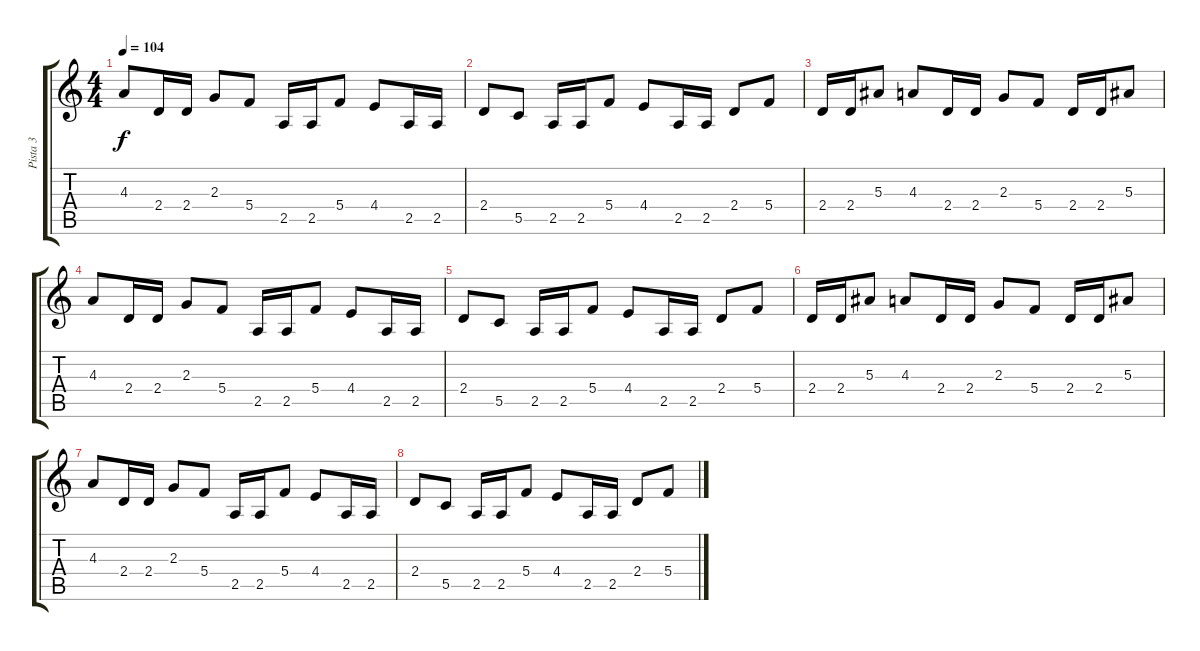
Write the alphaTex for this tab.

\track ("Pista 3" "Pista 3") {instrument overdrivenguitar}
\staff {score tabs}
\tuning (D4 A3 F3 C3 G2 D2) {hide}
\ts (4 4)
\tempo 104
\clef g2
\ks c
4.3.8{dy f} 2.4.16 2.4.16 2.3.8 5.4.8 2.5.16 2.5.16 5.4.8 4.4.8 2.5.16 2.5.16 |
2.4.8 5.5.8 2.5.16 2.5.16 5.4.8 4.4.8 2.5.16 2.5.16 2.4.8 5.4.8 |
2.4.16 2.4.16 5.3.8 4.3.8 2.4.16 2.4.16 2.3.8 5.4.8 2.4.16 2.4.16 5.3.8 |
4.3.8 2.4.16 2.4.16 2.3.8 5.4.8 2.5.16 2.5.16 5.4.8 4.4.8 2.5.16 2.5.16 |
2.4.8 5.5.8 2.5.16 2.5.16 5.4.8 4.4.8 2.5.16 2.5.16 2.4.8 5.4.8 |
2.4.16 2.4.16 5.3.8 4.3.8 2.4.16 2.4.16 2.3.8 5.4.8 2.4.16 2.4.16 5.3.8 |
4.3.8 2.4.16 2.4.16 2.3.8 5.4.8 2.5.16 2.5.16 5.4.8 4.4.8 2.5.16 2.5.16 |
2.4.8 5.5.8 2.5.16 2.5.16 5.4.8 4.4.8 2.5.16 2.5.16 2.4.8 5.4.8
